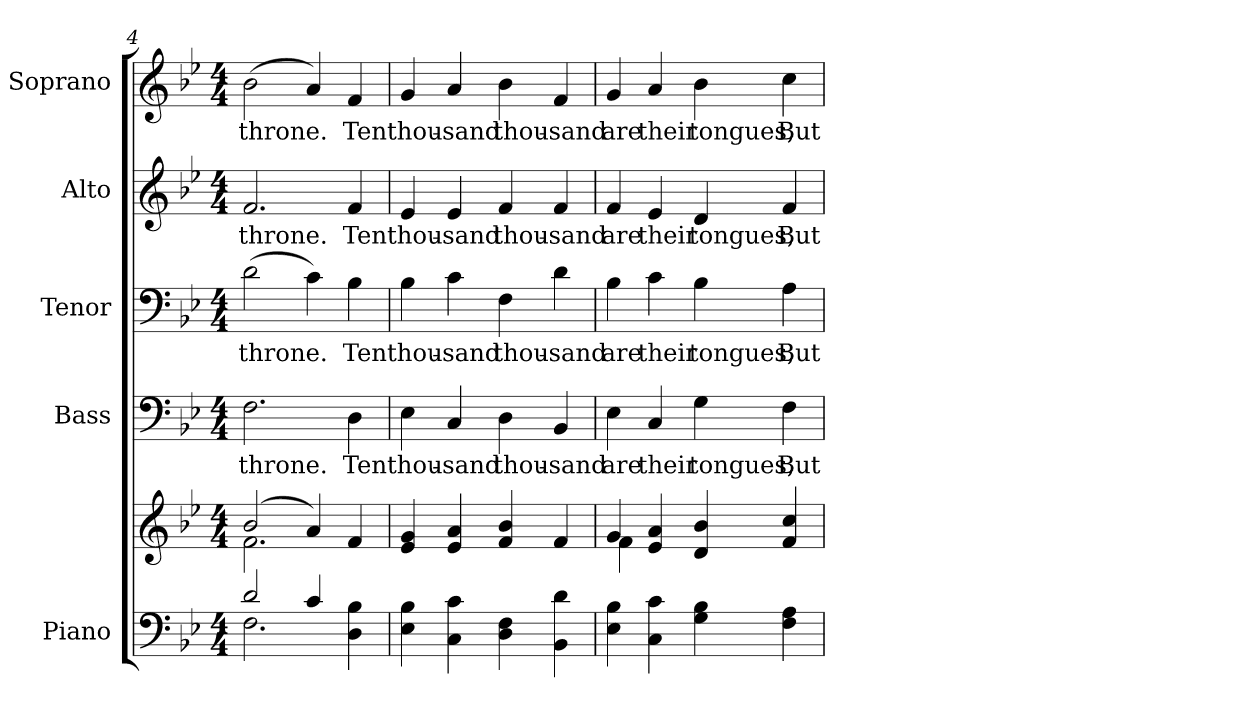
**kern	**kern	**kern	**text	**kern	**text	**kern	**text	**kern	**text
*part5	*part5	*part4	*part4	*part3	*part3	*part2	*part2	*part1	*part1
*staff6	*staff5	*staff4	*staff4	*staff3	*staff3	*staff2	*staff2	*staff1	*staff1
*I"Piano	*	*I"Bass	*	*I"Tenor	*	*I"Alto	*	*I"Soprano	*
*I'Pno.	*	*I'B.	*	*I'T.	*	*I'A.	*	*I'S.	*
*clefF4	*clefG2	*clefF4	*	*clefF4	*	*clefG2	*	*clefG2	*
*k[b-e-]	*k[b-e-]	*k[b-e-]	*	*k[b-e-]	*	*k[b-e-]	*	*k[b-e-]	*
*B-:	*B-:	*B-:	*	*B-:	*	*B-:	*	*B-:	*
*M4/4	*M4/4	*M4/4	*	*M4/4	*	*M4/4	*	*M4/4	*
=4	=4	=4	=4	=4	=4	=4	=4	=4	=4
*^	*^	*	*	*	*	*	*	*	*
!	!	!	!	!	!LO:LY:b:color=#000000	!	!	!	!	!	!
!	!	!	!	!	!	!	!LO:LY:b:color=#000000	!	!	!	!
!	!	!	!	!	!	!	!	!	!LO:LY:b:color=#000000	!	!
!	!	!	!	!	!	!	!	!	!	!	!LO:LY:b:color=#000000
2di/	2.Fi\	(2b-i/	2.fi\	2.Fi\	throne.	(2di\	throne.	2.fi/	throne.	(2b-i\	throne.
4ci/	.	4ai/)	.	.	.	4ci\)	.	.	.	4ai/)	.
!	!	!	!	!	!LO:LY:b:color=#000000	!	!	!	!	!	!
!	!	!	!	!	!	!	!LO:LY:b:color=#000000	!	!	!	!
!	!	!	!	!	!	!	!	!	!LO:LY:b:color=#000000	!	!
!	!	!	!	!	!	!	!	!	!	!	!LO:LY:b:color=#000000
4Di\ 4B-i	4ryy	4fi/	4ryy	4Di\	Ten	4B-i\	Ten	4fi/	Ten	4fi/	Ten
*v	*v	*	*	*	*	*	*	*	*	*	*
*	*v	*v	*	*	*	*	*	*	*	*
!!LO:PB:g=z
=5	=5	=5	=5	=5	=5	=5	=5	=5	=5
*^	*^	*	*	*	*	*	*	*	*
!	!	!	!	!	!LO:LY:b:color=#000000	!	!	!	!	!	!
*v	*v	*	*	*	*	*	*	*	*	*	*
*	*v	*v	*	*	*	*	*	*	*	*
*^	*^	*	*	*	*	*	*	*	*
!	!	!	!	!	!	!	!LO:LY:b:color=#000000	!	!	!	!
*v	*v	*	*	*	*	*	*	*	*	*	*
*	*v	*v	*	*	*	*	*	*	*	*
*^	*^	*	*	*	*	*	*	*	*
!	!	!	!	!	!	!	!	!	!LO:LY:b:color=#000000	!	!
*v	*v	*	*	*	*	*	*	*	*	*	*
*	*v	*v	*	*	*	*	*	*	*	*
*^	*^	*	*	*	*	*	*	*	*
!	!	!	!	!	!	!	!	!	!	!	!LO:LY:b:color=#000000
*v	*v	*	*	*	*	*	*	*	*	*	*
*	*v	*v	*	*	*	*	*	*	*	*
4E-i\ 4B-i	4e-i/ 4gi	4E-i\	thou-	4B-i\	thou-	4e-i/	thou-	4gi/	thou-
!	!	!	!LO:LY:b:color=#000000	!	!	!	!	!	!
!	!	!	!	!	!LO:LY:b:color=#000000	!	!	!	!
!	!	!	!	!	!	!	!LO:LY:b:color=#000000	!	!
!	!	!	!	!	!	!	!	!	!LO:LY:b:color=#000000
4Ci\ 4ci	4e-i/ 4ai	4Ci/	-sand	4ci\	-sand	4e-i/	-sand	4ai/	-sand
!	!	!	!LO:LY:b:color=#000000	!	!	!	!	!	!
!	!	!	!	!	!LO:LY:b:color=#000000	!	!	!	!
!	!	!	!	!	!	!	!LO:LY:b:color=#000000	!	!
!	!	!	!	!	!	!	!	!	!LO:LY:b:color=#000000
4Di\ 4Fi	4fi/ 4b-i	4Di\	thou-	4Fi\	thou-	4fi/	thou-	4b-i\	thou-
!	!	!	!LO:LY:b:color=#000000	!	!	!	!	!	!
!	!	!	!	!	!LO:LY:b:color=#000000	!	!	!	!
!	!	!	!	!	!	!	!LO:LY:b:color=#000000	!	!
!	!	!	!	!	!	!	!	!	!LO:LY:b:color=#000000
4BB-i\ 4di	4fi/	4BB-i/	-sand	4di\	-sand	4fi/	-sand	4fi/	-sand
=6	=6	=6	=6	=6	=6	=6	=6	=6	=6
*	*^	*	*	*	*	*	*	*	*
!	!	!	!	!LO:LY:b:color=#000000	!	!	!	!	!	!
!	!	!	!	!	!	!LO:LY:b:color=#000000	!	!	!	!
!	!	!	!	!	!	!	!	!LO:LY:b:color=#000000	!	!
!	!	!	!	!	!	!	!	!	!	!LO:LY:b:color=#000000
4E-i\ 4B-i	4gi/	4fi\	4E-i\	are	4B-i\	are	4fi/	are	4gi/	are
!	!	!	!	!LO:LY:b:color=#000000	!	!	!	!	!	!
!	!	!	!	!	!	!LO:LY:b:color=#000000	!	!	!	!
!	!	!	!	!	!	!	!	!LO:LY:b:color=#000000	!	!
!	!	!	!	!	!	!	!	!	!	!LO:LY:b:color=#000000
4Ci\ 4ci	4e-i/ 4ai	4ryy	4Ci/	their	4ci\	their	4e-i/	their	4ai/	their
!	!	!	!	!LO:LY:b:color=#000000	!	!	!	!	!	!
!	!	!	!	!	!	!LO:LY:b:color=#000000	!	!	!	!
!	!	!	!	!	!	!	!	!LO:LY:b:color=#000000	!	!
!	!	!	!	!	!	!	!	!	!	!LO:LY:b:color=#000000
4Gi\ 4B-i	4di/ 4b-i	2ryy	4Gi\	tongues,	4B-i\	tongues,	4di/	tongues,	4b-i\	tongues,
!	!	!	!	!LO:LY:b:color=#000000	!	!	!	!	!	!
!	!	!	!	!	!	!LO:LY:b:color=#000000	!	!	!	!
!	!	!	!	!	!	!	!	!LO:LY:b:color=#000000	!	!
!	!	!	!	!	!	!	!	!	!	!LO:LY:b:color=#000000
4Fi\ 4Ai	4fi/ 4cci	.	4Fi\	But	4Ai\	But	4fi/	But	4cci\	But
*	*v	*v	*	*	*	*	*	*	*	*
=	=	=	=	=	=	=	=	=	=
*-	*-	*-	*-	*-	*-	*-	*-	*-	*-
